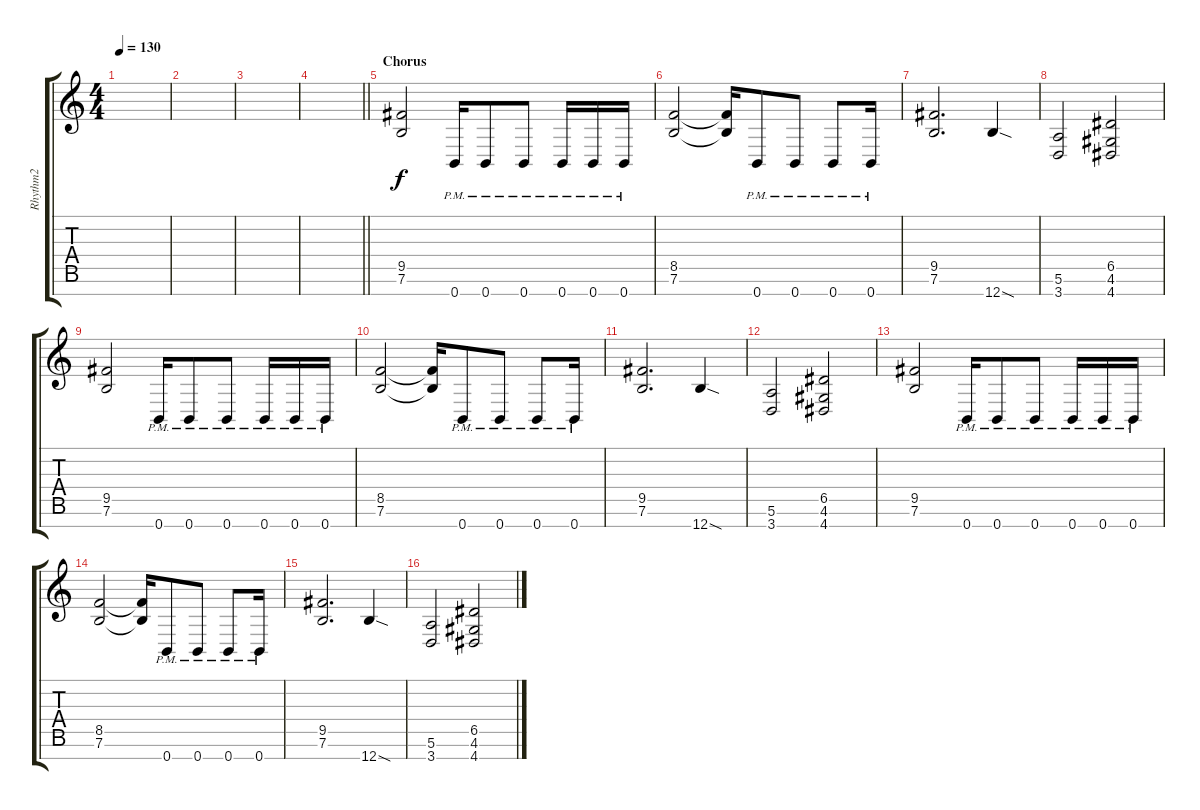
\track ("Rhythm2" "Rhythm2") {instrument overdrivenguitar}
\staff {score tabs}
\tuning (E4 B3 G3 D3 A2 E2 B1) {hide}
\ts (4 4)
\tempo 130
\clef g2
\ks c
|
|
|
\barLineRight lightlight
|
\section ("" "Chorus")
(9.5 7.6).2{dy f} 0.7{pm}.16 0.7{pm}.8 0.7{pm}.8 0.7{pm}.16 0.7{pm}.16 0.7{pm}.16 |
(8.5 7.6).2 (8.5{t} 7.6{t}).16 0.7{pm}.8 0.7{pm}.8 0.7{pm}.8 0.7{pm}.16 |
(9.5 7.6).2{d} 12.7{sod}.4 |
(5.6 3.7).2 (6.5 4.6 4.7).2 |
(9.5 7.6).2 0.7{pm}.16 0.7{pm}.8 0.7{pm}.8 0.7{pm}.16 0.7{pm}.16 0.7{pm}.16 |
(8.5 7.6).2 (8.5{t} 7.6{t}).16 0.7{pm}.8 0.7{pm}.8 0.7{pm}.8 0.7{pm}.16 |
(9.5 7.6).2{d} 12.7{sod}.4 |
(5.6 3.7).2 (6.5 4.6 4.7).2 |
(9.5 7.6).2 0.7{pm}.16 0.7{pm}.8 0.7{pm}.8 0.7{pm}.16 0.7{pm}.16 0.7{pm}.16 |
(8.5 7.6).2 (8.5{t} 7.6{t}).16 0.7{pm}.8 0.7{pm}.8 0.7{pm}.8 0.7{pm}.16 |
(9.5 7.6).2{d} 12.7{sod}.4 |
(5.6 3.7).2 (6.5 4.6 4.7).2
